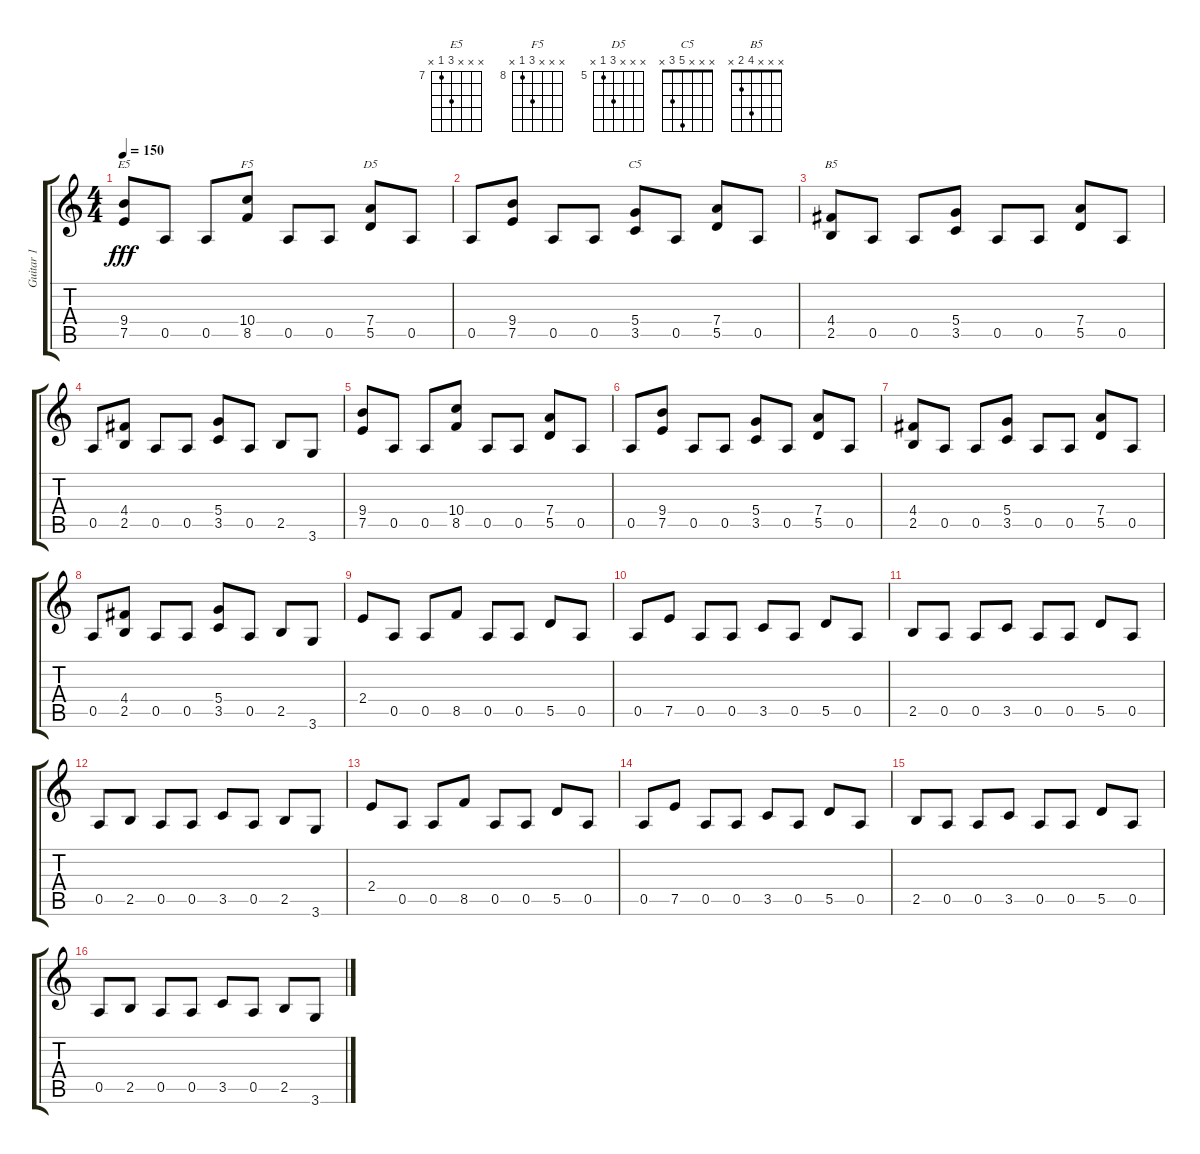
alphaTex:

\track ("Guitar 1" "Guitar 1") {instrument distortionguitar}
\staff {score tabs}
\tuning (E4 B3 G3 D3 A2 E2) {hide}
\chord ("E5" x x x 9 7 x) {firstfret 7}
\chord ("F5" x x x 10 8 x) {firstfret 8}
\chord ("D5" x x x 7 5 x) {firstfret 5}
\chord ("C5" x x x 5 3 x)
\chord ("B5" x x x 4 2 x)
\ts (4 4)
\tempo 150
\clef g2
\ks c
(9.4 7.5).8{ch "E5" dy fff instrument distortionguitar} 0.5.8 0.5.8 (10.4 8.5).8{ch "F5"} 0.5.8 0.5.8 (7.4 5.5).8{ch "D5"} 0.5.8 |
0.5.8 (9.4 7.5).8 0.5.8 0.5.8 (5.4 3.5).8{ch "C5"} 0.5.8 (7.4 5.5).8 0.5.8 |
(4.4 2.5).8{ch "B5"} 0.5.8 0.5.8 (5.4 3.5).8 0.5.8 0.5.8 (7.4 5.5).8 0.5.8 |
0.5.8 (4.4 2.5).8 0.5.8 0.5.8 (5.4 3.5).8 0.5.8 2.5.8 3.6.8 |
(9.4 7.5).8 0.5.8 0.5.8 (10.4 8.5).8 0.5.8 0.5.8 (7.4 5.5).8 0.5.8 |
0.5.8 (9.4 7.5).8 0.5.8 0.5.8 (5.4 3.5).8 0.5.8 (7.4 5.5).8 0.5.8 |
(4.4 2.5).8 0.5.8 0.5.8 (5.4 3.5).8 0.5.8 0.5.8 (7.4 5.5).8 0.5.8 |
0.5.8 (4.4 2.5).8 0.5.8 0.5.8 (5.4 3.5).8 0.5.8 2.5.8 3.6.8 |
2.4.8 0.5.8 0.5.8 8.5.8 0.5.8 0.5.8 5.5.8 0.5.8 |
0.5.8 7.5.8 0.5.8 0.5.8 3.5.8 0.5.8 5.5.8 0.5.8 |
2.5.8 0.5.8 0.5.8 3.5.8 0.5.8 0.5.8 5.5.8 0.5.8 |
0.5.8 2.5.8 0.5.8 0.5.8 3.5.8 0.5.8 2.5.8 3.6.8 |
2.4.8 0.5.8 0.5.8 8.5.8 0.5.8 0.5.8 5.5.8 0.5.8 |
0.5.8 7.5.8 0.5.8 0.5.8 3.5.8 0.5.8 5.5.8 0.5.8 |
2.5.8 0.5.8 0.5.8 3.5.8 0.5.8 0.5.8 5.5.8 0.5.8 |
0.5.8 2.5.8 0.5.8 0.5.8 3.5.8 0.5.8 2.5.8 3.6.8
